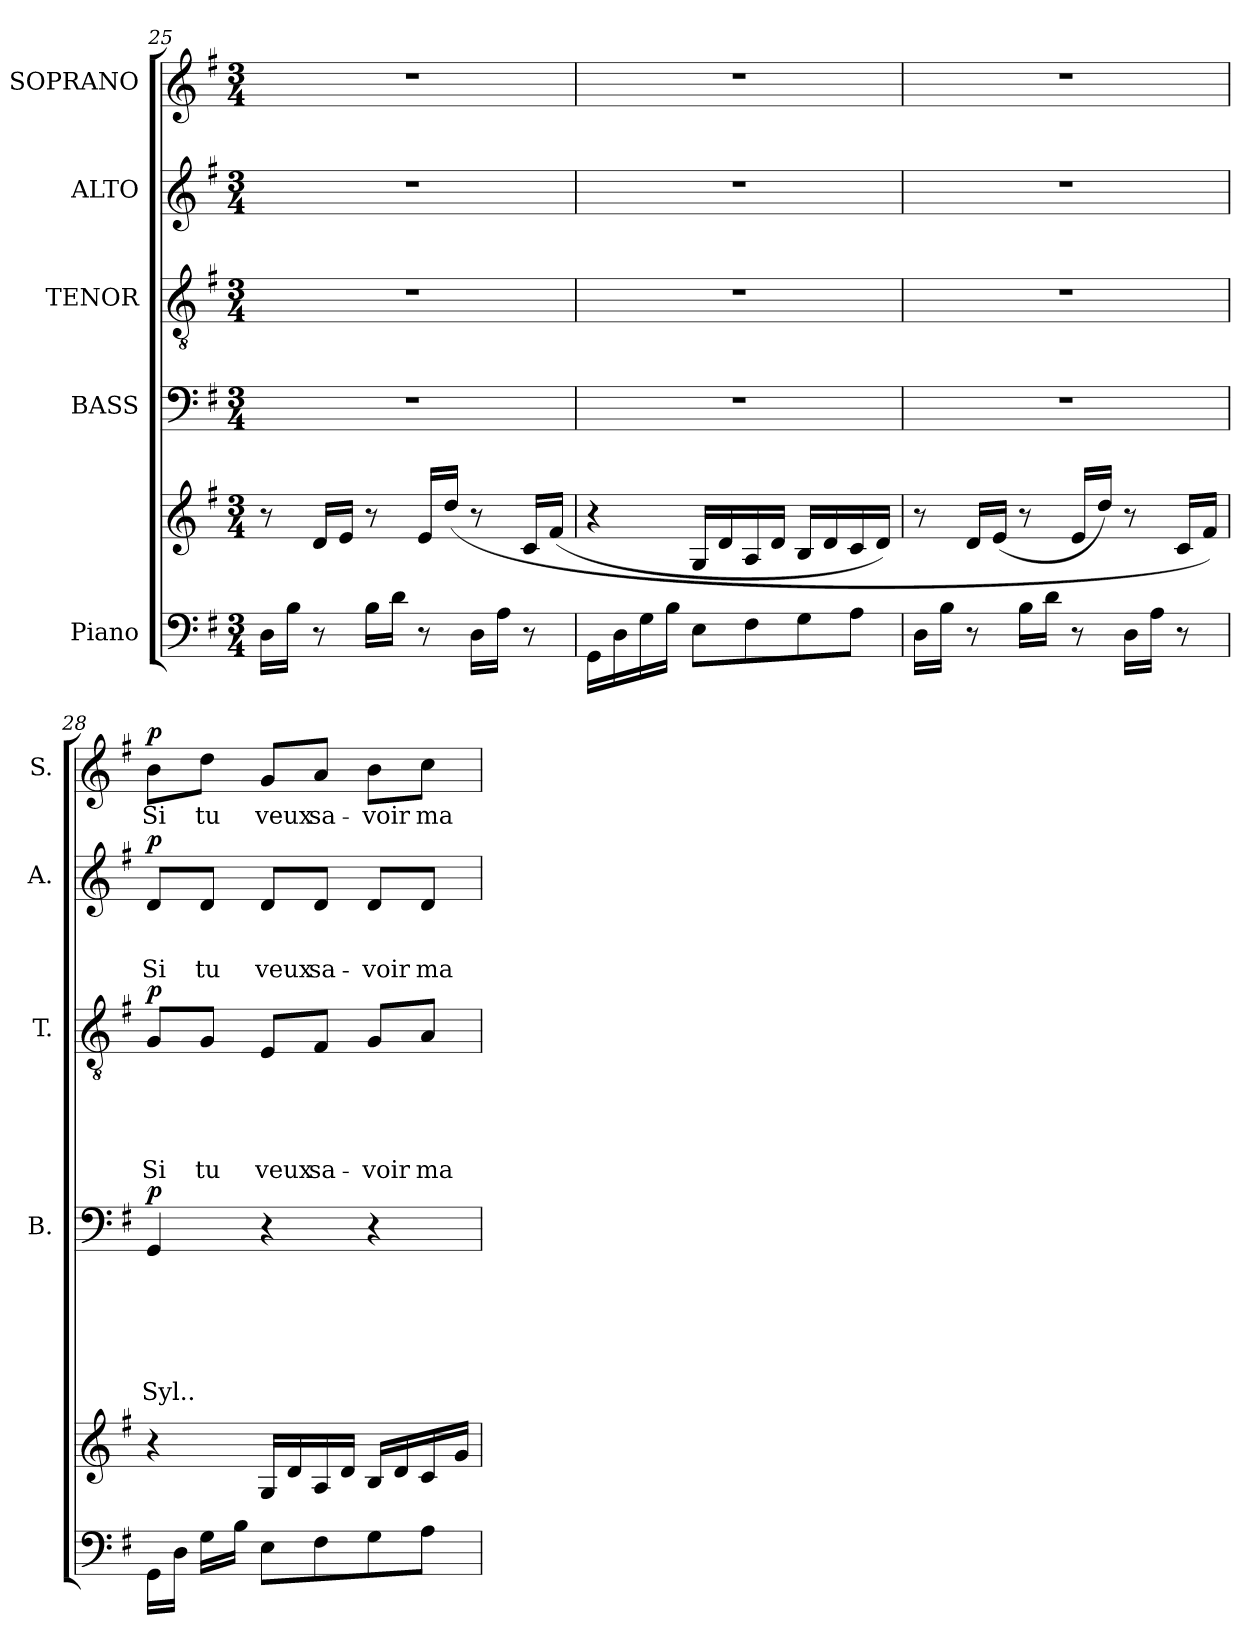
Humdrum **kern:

**kern	**kern	**kern	**text	**text	**text	**text	**text	**text	**dynam	**kern	**text	**text	**text	**text	**text	**dynam	**kern	**text	**text	**text	**dynam	**kern	**text	**dynam
*part5	*part5	*part4	*part4	*part4	*part4	*part4	*part4	*part4	*part4	*part3	*part3	*part3	*part3	*part3	*part3	*part3	*part2	*part2	*part2	*part2	*part2	*part1	*part1	*part1
*staff6	*staff5	*staff4	*staff4	*staff4	*staff4	*staff4	*staff4	*staff4	*staff4	*staff3	*staff3	*staff3	*staff3	*staff3	*staff3	*staff3	*staff2	*staff2	*staff2	*staff2	*staff2	*staff1	*staff1	*staff1
*I"Piano	*	*I"BASS	*	*	*	*	*	*	*	*I"TENOR	*	*	*	*	*	*	*I"ALTO	*	*	*	*	*I"SOPRANO	*	*
*	*	*I'B.	*	*	*	*	*	*	*	*I'T.	*	*	*	*	*	*	*I'A.	*	*	*	*	*I'S.	*	*
*clefF4	*clefG2	*clefF4	*	*	*	*	*	*	*	*clefGv2	*	*	*	*	*	*	*clefG2	*	*	*	*	*clefG2	*	*
*k[f#]	*k[f#]	*k[f#]	*	*	*	*	*	*	*	*k[f#]	*	*	*	*	*	*	*k[f#]	*	*	*	*	*k[f#]	*	*
*G:	*G:	*G:	*	*	*	*	*	*	*	*G:	*	*	*	*	*	*	*G:	*	*	*	*	*G:	*	*
*M3/4	*M3/4	*M3/4	*	*	*	*	*	*	*	*M3/4	*	*	*	*	*	*	*M3/4	*	*	*	*	*M3/4	*	*
=25	=25	=25	=25	=25	=25	=25	=25	=25	=25	=25	=25	=25	=25	=25	=25	=25	=25	=25	=25	=25	=25	=25	=25	=25
!	!	!LO:N:vis=1	!	!	!	!	!	!	!	!LO:N:vis=1	!	!	!	!	!	!	!LO:N:vis=1	!	!	!	!	!LO:N:vis=1	!	!
(<16D\LL	8r	2.r	.	.	.	.	.	.	.	2.r	.	.	.	.	.	.	2.r	.	.	.	.	2.r	.	.
16B\JJ	.	.	.	.	.	.	.	.	.	.	.	.	.	.	.	.	.	.	.	.	.	.	.	.
8r	16d/LL	.	.	.	.	.	.	.	.	.	.	.	.	.	.	.	.	.	.	.	.	.	.	.
.	(16e/JJ	.	.	.	.	.	.	.	.	.	.	.	.	.	.	.	.	.	.	.	.	.	.	.
(>16B\LL	8r	.	.	.	.	.	.	.	.	.	.	.	.	.	.	.	.	.	.	.	.	.	.	.
16d\JJ	.	.	.	.	.	.	.	.	.	.	.	.	.	.	.	.	.	.	.	.	.	.	.	.
8r	16e/LL	.	.	.	.	.	.	.	.	.	.	.	.	.	.	.	.	.	.	.	.	.	.	.
.	(16dd/JJ	.	.	.	.	.	.	.	.	.	.	.	.	.	.	.	.	.	.	.	.	.	.	.
(>16D\LL	8r	.	.	.	.	.	.	.	.	.	.	.	.	.	.	.	.	.	.	.	.	.	.	.
16A\JJ	.	.	.	.	.	.	.	.	.	.	.	.	.	.	.	.	.	.	.	.	.	.	.	.
8r	16c/LL	.	.	.	.	.	.	.	.	.	.	.	.	.	.	.	.	.	.	.	.	.	.	.
.	(16f#/JJ	.	.	.	.	.	.	.	.	.	.	.	.	.	.	.	.	.	.	.	.	.	.	.
=26	=26	=26	=26	=26	=26	=26	=26	=26	=26	=26	=26	=26	=26	=26	=26	=26	=26	=26	=26	=26	=26	=26	=26	=26
!	!	!LO:N:vis=1	!	!	!	!	!	!	!	!LO:N:vis=1	!	!	!	!	!	!	!LO:N:vis=1	!	!	!	!	!LO:N:vis=1	!	!
16GG\LL	4r	2.r	.	.	.	.	.	.	.	2.r	.	.	.	.	.	.	2.r	.	.	.	.	2.r	.	.
16D\	.	.	.	.	.	.	.	.	.	.	.	.	.	.	.	.	.	.	.	.	.	.	.	.
16G\	.	.	.	.	.	.	.	.	.	.	.	.	.	.	.	.	.	.	.	.	.	.	.	.
16B\JJ	.	.	.	.	.	.	.	.	.	.	.	.	.	.	.	.	.	.	.	.	.	.	.	.
8E\L	16G/LL	.	.	.	.	.	.	.	.	.	.	.	.	.	.	.	.	.	.	.	.	.	.	.
.	16d/	.	.	.	.	.	.	.	.	.	.	.	.	.	.	.	.	.	.	.	.	.	.	.
8F#\	16A/	.	.	.	.	.	.	.	.	.	.	.	.	.	.	.	.	.	.	.	.	.	.	.
.	16d/JJ	.	.	.	.	.	.	.	.	.	.	.	.	.	.	.	.	.	.	.	.	.	.	.
8G\	16B/LL	.	.	.	.	.	.	.	.	.	.	.	.	.	.	.	.	.	.	.	.	.	.	.
.	16d/	.	.	.	.	.	.	.	.	.	.	.	.	.	.	.	.	.	.	.	.	.	.	.
8A\J	16c/	.	.	.	.	.	.	.	.	.	.	.	.	.	.	.	.	.	.	.	.	.	.	.
.	16d/JJ)	.	.	.	.	.	.	.	.	.	.	.	.	.	.	.	.	.	.	.	.	.	.	.
=27	=27	=27	=27	=27	=27	=27	=27	=27	=27	=27	=27	=27	=27	=27	=27	=27	=27	=27	=27	=27	=27	=27	=27	=27
!	!	!LO:N:vis=1	!	!	!	!	!	!	!	!LO:N:vis=1	!	!	!	!	!	!	!LO:N:vis=1	!	!	!	!	!LO:N:vis=1	!	!
16D\LL	8r	2.r	.	.	.	.	.	.	.	2.r	.	.	.	.	.	.	2.r	.	.	.	.	2.r	.	.
16B\JJ	.	.	.	.	.	.	.	.	.	.	.	.	.	.	.	.	.	.	.	.	.	.	.	.
8r	16d/LL	.	.	.	.	.	.	.	.	.	.	.	.	.	.	.	.	.	.	.	.	.	.	.
.	(16e/JJ	.	.	.	.	.	.	.	.	.	.	.	.	.	.	.	.	.	.	.	.	.	.	.
16B\LL	8r	.	.	.	.	.	.	.	.	.	.	.	.	.	.	.	.	.	.	.	.	.	.	.
16d\JJ	.	.	.	.	.	.	.	.	.	.	.	.	.	.	.	.	.	.	.	.	.	.	.	.
8r	16e/LL	.	.	.	.	.	.	.	.	.	.	.	.	.	.	.	.	.	.	.	.	.	.	.
.	16dd/JJ)	.	.	.	.	.	.	.	.	.	.	.	.	.	.	.	.	.	.	.	.	.	.	.
16D\LL	8r	.	.	.	.	.	.	.	.	.	.	.	.	.	.	.	.	.	.	.	.	.	.	.
16A\JJ	.	.	.	.	.	.	.	.	.	.	.	.	.	.	.	.	.	.	.	.	.	.	.	.
8r	16c/LL	.	.	.	.	.	.	.	.	.	.	.	.	.	.	.	.	.	.	.	.	.	.	.
.	16f#/JJ)	.	.	.	.	.	.	.	.	.	.	.	.	.	.	.	.	.	.	.	.	.	.	.
!!LO:PB:g=z
=28	=28	=28	=28	=28	=28	=28	=28	=28	=28	=28	=28	=28	=28	=28	=28	=28	=28	=28	=28	=28	=28	=28	=28	=28
*^	*	*	*	*	*	*	*	*	*	*	*	*	*	*	*	*	*	*	*	*	*	*	*	*
!	!	!	!	!	!	!	!	!	!LO:LY:b	!LO:DY:a	!	!	!	!	!	!LO:LY:b	!LO:DY:a	!	!	!	!LO:LY:b	!LO:DY:a	!	!LO:LY:b	!LO:DY:a
16GG\LL	8ryy	4r	4GG/	.	.	.	.	.	Syl..	p	8G/L	.	.	.	.	Si	p	8d/L	.	.	Si	p	8b\L	Si	p
16D\JJ	.	.	.	.	.	.	.	.	.	.	.	.	.	.	.	.	.	.	.	.	.	.	.	.	.
!	!	!	!	!	!	!	!	!	!	!	!	!	!	!	!	!LO:LY:b	!	!	!	!	!LO:LY:b	!	!	!LO:LY:b	!
32ryy	16G\LL	.	.	.	.	.	.	.	.	.	8G/J	.	.	.	.	tu	.	8d/J	.	.	tu	.	8dd\J	tu	.
2ryy	.	.	.	.	.	.	.	.	.	.	.	.	.	.	.	.	.	.	.	.	.	.	.	.	.
.	16B\JJ	.	.	.	.	.	.	.	.	.	.	.	.	.	.	.	.	.	.	.	.	.	.	.	.
!	!	!	!	!	!	!	!	!	!	!	!	!	!	!	!	!LO:LY:b	!	!	!	!	!LO:LY:b	!	!	!LO:LY:b	!
.	8E\L	16G/LL	4r	.	.	.	.	.	.	.	8E/L	.	.	.	.	veux	.	8d/L	.	.	veux	.	8g/L	veux	.
.	.	16d/	.	.	.	.	.	.	.	.	.	.	.	.	.	.	.	.	.	.	.	.	.	.	.
!	!	!	!	!	!	!	!	!	!	!	!	!	!	!	!	!LO:LY:b	!	!	!	!	!LO:LY:b	!	!	!LO:LY:b	!
.	8F#\	16A/	.	.	.	.	.	.	.	.	8F#/J	.	.	.	.	sa-	.	8d/J	.	.	sa-	.	8a/J	sa-	.
.	.	16d/JJ	.	.	.	.	.	.	.	.	.	.	.	.	.	.	.	.	.	.	.	.	.	.	.
!	!	!	!	!	!	!	!	!	!	!	!	!	!	!	!	!LO:LY:b	!	!	!	!	!LO:LY:b	!	!	!LO:LY:b	!
.	8G\	16B/LL	4r	.	.	.	.	.	.	.	8G/L	.	.	.	.	-voir	.	8d/L	.	.	-voir	.	8b\L	-voir	.
.	.	16d/	.	.	.	.	.	.	.	.	.	.	.	.	.	.	.	.	.	.	.	.	.	.	.
!	!	!	!	!	!	!	!	!	!	!	!	!	!	!	!	!LO:LY:b	!	!	!	!	!LO:LY:b	!	!	!LO:LY:b	!
.	8A\J	16c/	.	.	.	.	.	.	.	.	8A/J	.	.	.	.	ma	.	8d/J	.	.	ma	.	8cc\J	ma	.
16.ryy	.	.	.	.	.	.	.	.	.	.	.	.	.	.	.	.	.	.	.	.	.	.	.	.	.
.	.	16g/JJ	.	.	.	.	.	.	.	.	.	.	.	.	.	.	.	.	.	.	.	.	.	.	.
*v	*v	*	*	*	*	*	*	*	*	*	*	*	*	*	*	*	*	*	*	*	*	*	*	*	*
=	=	=	=	=	=	=	=	=	=	=	=	=	=	=	=	=	=	=	=	=	=	=	=	=
*-	*-	*-	*-	*-	*-	*-	*-	*-	*-	*-	*-	*-	*-	*-	*-	*-	*-	*-	*-	*-	*-	*-	*-	*-
